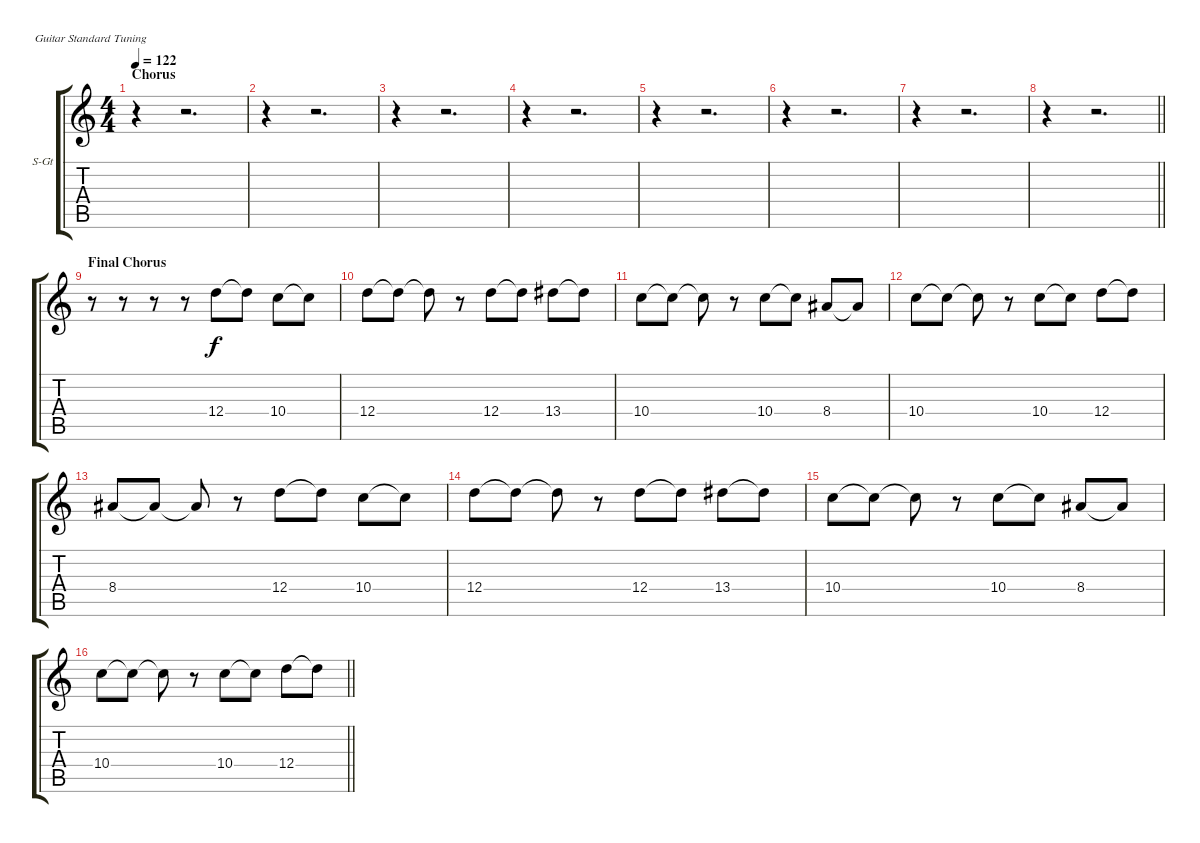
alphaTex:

\bracketExtendMode groupsimilarinstruments
\firstSystemTrackNameOrientation horizontal
\otherSystemsTrackNameOrientation horizontal
\track ("Backing Vocals [Mike Shinoda]" "S-Gt") {instrument bassoon}
\staff {score tabs}
\tuning (E4 B3 G3 D3 A2 E2)
\displaytranspose 12
\ts (4 4)
\section ("" "Chorus")
\tempo 122
\clef g2
\ks c
r.4{dy f} r.2{d} |
r.4 r.2{d} |
r.4 r.2{d} |
r.4 r.2{d} |
r.4 r.2{d} |
r.4 r.2{d} |
r.4 r.2{d} |
\barLineRight lightlight
r.4 r.2{d} |
\section ("" "Final Chorus")
r.8 r.8 r.8 r.8 12.4.8 12.4{t}.8 10.4.8 10.4{t}.8 |
12.4.8 12.4{t}.8 12.4{t}.8 r.8 12.4.8 12.4{t}.8 13.4.8 13.4{t}.8 |
10.4.8 10.4{t}.8 10.4{t}.8 r.8 10.4.8 10.4{t}.8 8.4.8 8.4{t}.8 |
10.4.8 10.4{t}.8 10.4{t}.8 r.8 10.4.8 10.4{t}.8 12.4.8 12.4{t}.8 |
8.4.8 8.4{t}.8 8.4{t}.8 r.8 12.4.8 12.4{t}.8 10.4.8 10.4{t}.8 |
12.4.8 12.4{t}.8 12.4{t}.8 r.8 12.4.8 12.4{t}.8 13.4.8 13.4{t}.8 |
10.4.8 10.4{t}.8 10.4{t}.8 r.8 10.4.8 10.4{t}.8 8.4.8 8.4{t}.8 |
\barLineRight lightlight
10.4.8 10.4{t}.8 10.4{t}.8 r.8 10.4.8 10.4{t}.8 12.4.8 12.4{t}.8
